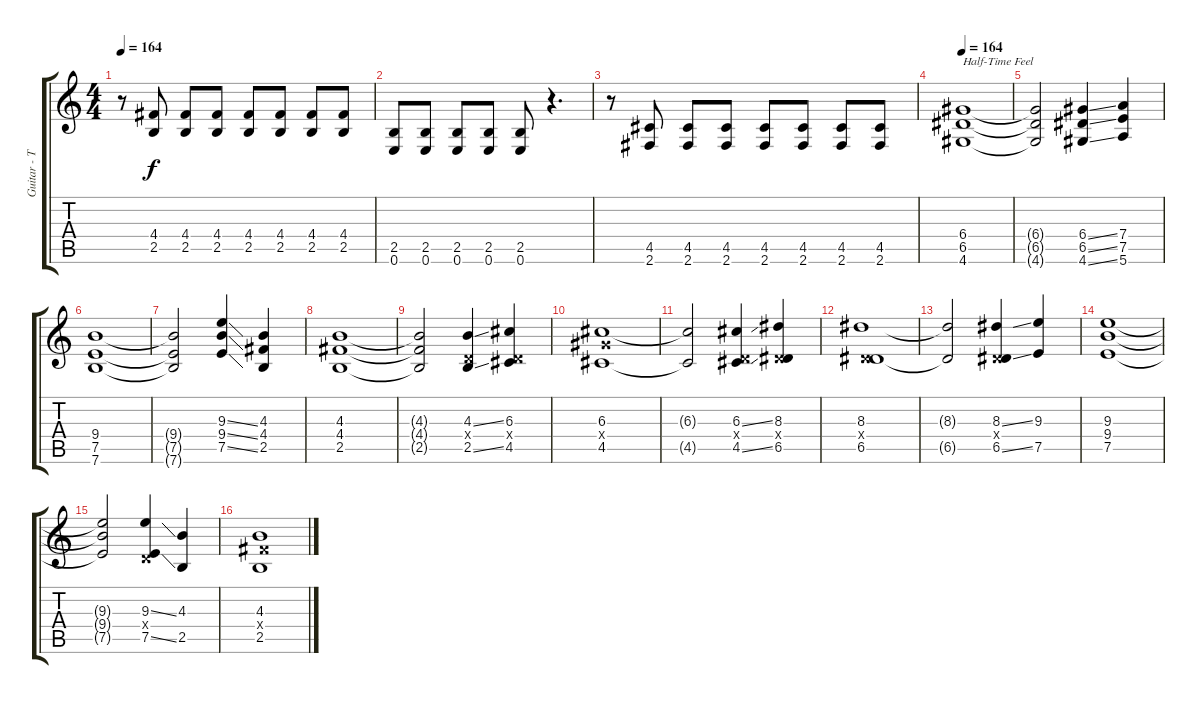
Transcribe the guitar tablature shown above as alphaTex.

\track ("Guitar - Tom Mattew Delonge" "Guitar - T") {instrument overdrivenguitar}
\staff {score tabs}
\tuning (E4 B3 G3 D3 A2 E2) {hide}
\ts (4 4)
\tempo 164
\clef g2
\ks c
r.8{dy f} (4.4 2.5).8 (4.4 2.5).8 (4.4 2.5).8 (4.4 2.5).8 (4.4 2.5).8 (4.4 2.5).8 (4.4 2.5).8 |
(2.5 0.6).8 (2.5 0.6).8 (2.5 0.6).8 (2.5 0.6).8 (2.5 0.6).8 r.4{d} |
r.8 (4.5 2.6).8 (4.5 2.6).8 (4.5 2.6).8 (4.5 2.6).8 (4.5 2.6).8 (4.5 2.6).8 (4.5 2.6).8 |
\tempo 164
(6.4 6.5 4.6).1{txt "Half-Time Feel"} |
(6.4{t} 6.5{t} 4.6{t}).2 (6.4{ss} 6.5{ss} 4.6{ss}).4 (7.4 7.5 5.6).4 |
(9.4 7.5 7.6).1 |
(9.4{t} 7.5{t} 7.6{t}).2 (9.3{ss} 9.4{ss} 7.5{ss}).4 (4.3 4.4 2.5).4 |
(4.3 4.4 2.5).1 |
(4.3{t} 4.4{t} 2.5{t}).2 (4.3{ss} 0.4{x} 2.5{ss}).4 (6.3 0.4{x} 4.5).4 |
(6.3 6.4{x} 4.5).1 |
(6.3{t} 4.5{t}).2 (6.3{ss} 0.4{x} 4.5{ss}).4 (8.3 0.4{x} 6.5).4 |
(8.3 0.4{x} 6.5).1 |
(8.3{t} 6.5{t}).2 (8.3{ss} 0.4{x} 6.5{ss}).4 (9.3 7.5).4 |
(9.3 9.4 7.5).1 |
(9.3{t} 9.4{t} 7.5{t}).2 (9.3{ss} 0.4{x} 7.5{ss}).4 (4.3 2.5).4 |
(4.3 4.4{x} 2.5).1
